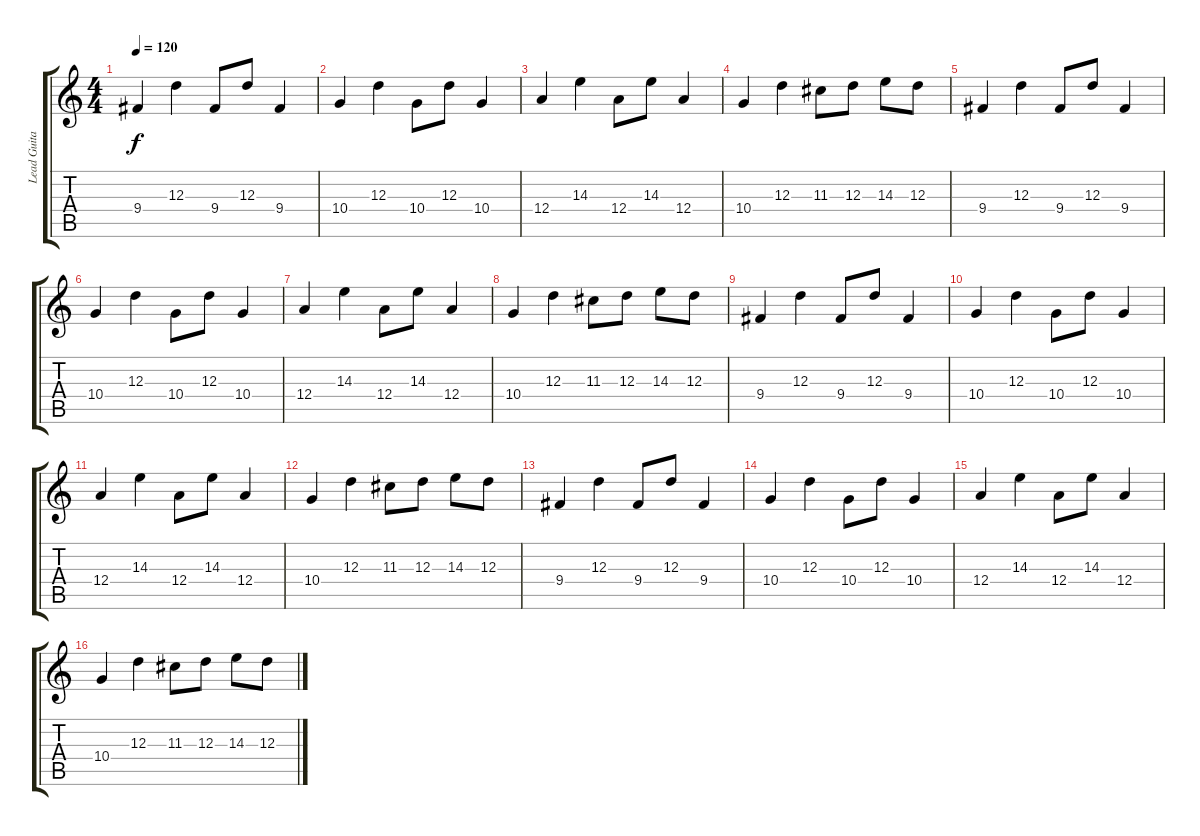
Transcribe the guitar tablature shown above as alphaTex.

\track ("Lead Guitar" "Lead Guita") {instrument distortionguitar}
\staff {score tabs}
\tuning (B3 Gb3 D3 A2 E2 B1) {hide}
\ts (4 4)
\tempo 120
\clef g2
\ks c
9.4.4{dy f} 12.3.4 9.4.8 12.3.8 9.4.4 |
10.4.4 12.3.4 10.4.8 12.3.8 10.4.4 |
12.4.4 14.3.4 12.4.8 14.3.8 12.4.4 |
10.4.4 12.3.4 11.3.8 12.3.8 14.3.8 12.3.8 |
9.4.4 12.3.4 9.4.8 12.3.8 9.4.4 |
10.4.4 12.3.4 10.4.8 12.3.8 10.4.4 |
12.4.4 14.3.4 12.4.8 14.3.8 12.4.4 |
10.4.4 12.3.4 11.3.8 12.3.8 14.3.8 12.3.8 |
9.4.4 12.3.4 9.4.8 12.3.8 9.4.4 |
10.4.4 12.3.4 10.4.8 12.3.8 10.4.4 |
12.4.4 14.3.4 12.4.8 14.3.8 12.4.4 |
10.4.4 12.3.4 11.3.8 12.3.8 14.3.8 12.3.8 |
9.4.4 12.3.4 9.4.8 12.3.8 9.4.4 |
10.4.4 12.3.4 10.4.8 12.3.8 10.4.4 |
12.4.4 14.3.4 12.4.8 14.3.8 12.4.4 |
10.4.4 12.3.4 11.3.8 12.3.8 14.3.8 12.3.8
